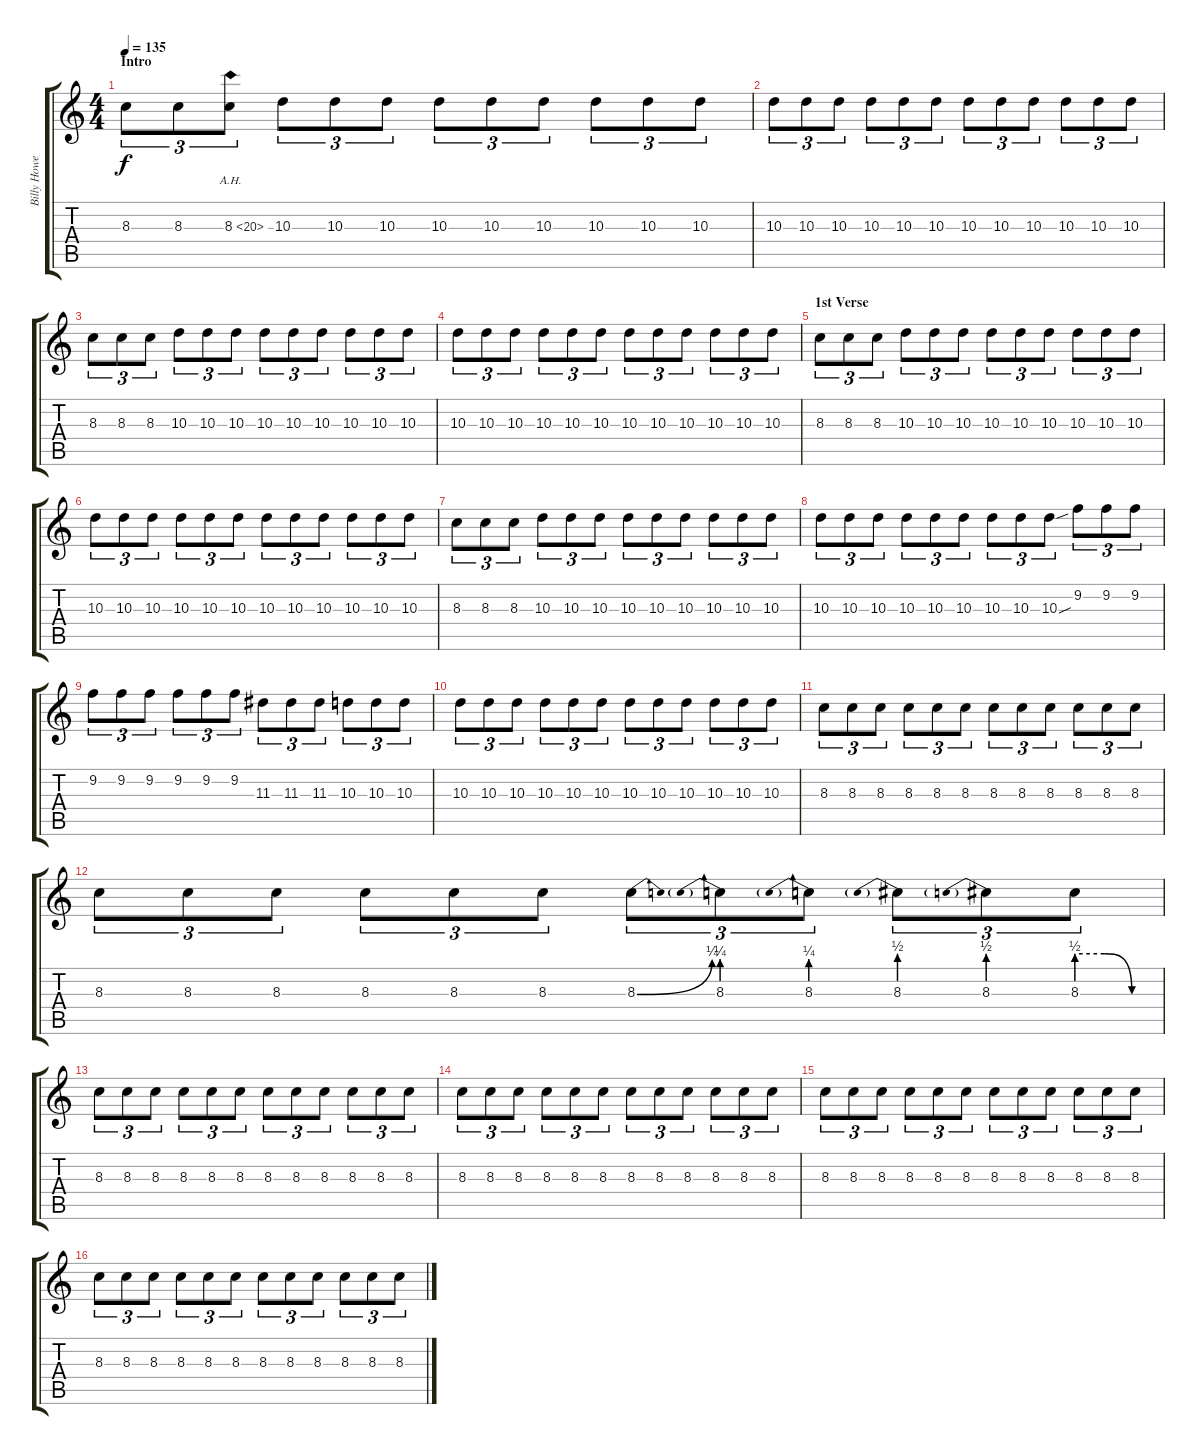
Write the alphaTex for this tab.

\track ("Billy Howerdell" "Billy Howe") {instrument distortionguitar}
\staff {score tabs}
\tuning (Db4 Ab3 E3 B2 Gb2 Db2) {hide}
\ts (4 4)
\section ("" "Intro")
\tempo 135
\clef g2
\ks c
8.3.8{tu (3 2) dy f instrument distortionguitar} 8.3.8{tu (3 2)} 8.3{ah 12}.8{tu (3 2)} 10.3.8{tu (3 2)} 10.3.8{tu (3 2)} 10.3.8{tu (3 2)} 10.3.8{tu (3 2)} 10.3.8{tu (3 2)} 10.3.8{tu (3 2)} 10.3.8{tu (3 2)} 10.3.8{tu (3 2)} 10.3.8{tu (3 2)} |
10.3.8{tu (3 2)} 10.3.8{tu (3 2)} 10.3.8{tu (3 2)} 10.3.8{tu (3 2)} 10.3.8{tu (3 2)} 10.3.8{tu (3 2)} 10.3.8{tu (3 2)} 10.3.8{tu (3 2)} 10.3.8{tu (3 2)} 10.3.8{tu (3 2)} 10.3.8{tu (3 2)} 10.3.8{tu (3 2)} |
8.3.8{tu (3 2)} 8.3.8{tu (3 2)} 8.3.8{tu (3 2)} 10.3.8{tu (3 2)} 10.3.8{tu (3 2)} 10.3.8{tu (3 2)} 10.3.8{tu (3 2)} 10.3.8{tu (3 2)} 10.3.8{tu (3 2)} 10.3.8{tu (3 2)} 10.3.8{tu (3 2)} 10.3.8{tu (3 2)} |
10.3.8{tu (3 2)} 10.3.8{tu (3 2)} 10.3.8{tu (3 2)} 10.3.8{tu (3 2)} 10.3.8{tu (3 2)} 10.3.8{tu (3 2)} 10.3.8{tu (3 2)} 10.3.8{tu (3 2)} 10.3.8{tu (3 2)} 10.3.8{tu (3 2)} 10.3.8{tu (3 2)} 10.3.8{tu (3 2)} |
\section ("" "1st Verse")
8.3.8{tu (3 2)} 8.3.8{tu (3 2)} 8.3.8{tu (3 2)} 10.3.8{tu (3 2)} 10.3.8{tu (3 2)} 10.3.8{tu (3 2)} 10.3.8{tu (3 2)} 10.3.8{tu (3 2)} 10.3.8{tu (3 2)} 10.3.8{tu (3 2)} 10.3.8{tu (3 2)} 10.3.8{tu (3 2)} |
10.3.8{tu (3 2)} 10.3.8{tu (3 2)} 10.3.8{tu (3 2)} 10.3.8{tu (3 2)} 10.3.8{tu (3 2)} 10.3.8{tu (3 2)} 10.3.8{tu (3 2)} 10.3.8{tu (3 2)} 10.3.8{tu (3 2)} 10.3.8{tu (3 2)} 10.3.8{tu (3 2)} 10.3.8{tu (3 2)} |
8.3.8{tu (3 2)} 8.3.8{tu (3 2)} 8.3.8{tu (3 2)} 10.3.8{tu (3 2)} 10.3.8{tu (3 2)} 10.3.8{tu (3 2)} 10.3.8{tu (3 2)} 10.3.8{tu (3 2)} 10.3.8{tu (3 2)} 10.3.8{tu (3 2)} 10.3.8{tu (3 2)} 10.3.8{tu (3 2)} |
10.3.8{tu (3 2)} 10.3.8{tu (3 2)} 10.3.8{tu (3 2)} 10.3.8{tu (3 2)} 10.3.8{tu (3 2)} 10.3.8{tu (3 2)} 10.3.8{tu (3 2)} 10.3.8{tu (3 2)} 10.3{sou}.8{tu (3 2)} 9.2.8{tu (3 2)} 9.2.8{tu (3 2)} 9.2.8{tu (3 2)} |
9.2.8{tu (3 2)} 9.2.8{tu (3 2)} 9.2.8{tu (3 2)} 9.2.8{tu (3 2)} 9.2.8{tu (3 2)} 9.2.8{tu (3 2)} 11.3.8{tu (3 2)} 11.3.8{tu (3 2)} 11.3.8{tu (3 2)} 10.3.8{tu (3 2)} 10.3.8{tu (3 2)} 10.3.8{tu (3 2)} |
10.3.8{tu (3 2)} 10.3.8{tu (3 2)} 10.3.8{tu (3 2)} 10.3.8{tu (3 2)} 10.3.8{tu (3 2)} 10.3.8{tu (3 2)} 10.3.8{tu (3 2)} 10.3.8{tu (3 2)} 10.3.8{tu (3 2)} 10.3.8{tu (3 2)} 10.3.8{tu (3 2)} 10.3.8{tu (3 2)} |
8.3.8{tu (3 2)} 8.3.8{tu (3 2)} 8.3.8{tu (3 2)} 8.3.8{tu (3 2)} 8.3.8{tu (3 2)} 8.3.8{tu (3 2)} 8.3.8{tu (3 2)} 8.3.8{tu (3 2)} 8.3.8{tu (3 2)} 8.3.8{tu (3 2)} 8.3.8{tu (3 2)} 8.3.8{tu (3 2)} |
8.3.8{tu (3 2)} 8.3.8{tu (3 2)} 8.3.8{tu (3 2)} 8.3.8{tu (3 2)} 8.3.8{tu (3 2)} 8.3.8{tu (3 2)} 8.3{be (bend 0 0 60 1)}.8{tu (3 2)} 8.3{be (prebend 0 1 60 1)}.8{tu (3 2)} 8.3{be (prebend 0 1 60 1)}.8{tu (3 2)} 8.3{be (prebend 0 2 60 2)}.8{tu (3 2)} 8.3{be (prebend 0 2 60 2)}.8{tu (3 2)} 8.3{be (custom 0 2 20 2 40 0 60 0)}.8{tu (3 2)} |
8.3.8{tu (3 2)} 8.3.8{tu (3 2)} 8.3.8{tu (3 2)} 8.3.8{tu (3 2)} 8.3.8{tu (3 2)} 8.3.8{tu (3 2)} 8.3.8{tu (3 2)} 8.3.8{tu (3 2)} 8.3.8{tu (3 2)} 8.3.8{tu (3 2)} 8.3.8{tu (3 2)} 8.3.8{tu (3 2)} |
8.3.8{tu (3 2)} 8.3.8{tu (3 2)} 8.3.8{tu (3 2)} 8.3.8{tu (3 2)} 8.3.8{tu (3 2)} 8.3.8{tu (3 2)} 8.3.8{tu (3 2)} 8.3.8{tu (3 2)} 8.3.8{tu (3 2)} 8.3.8{tu (3 2)} 8.3.8{tu (3 2)} 8.3.8{tu (3 2)} |
8.3.8{tu (3 2)} 8.3.8{tu (3 2)} 8.3.8{tu (3 2)} 8.3.8{tu (3 2)} 8.3.8{tu (3 2)} 8.3.8{tu (3 2)} 8.3.8{tu (3 2)} 8.3.8{tu (3 2)} 8.3.8{tu (3 2)} 8.3.8{tu (3 2)} 8.3.8{tu (3 2)} 8.3.8{tu (3 2)} |
8.3.8{tu (3 2) volume 5} 8.3.8{tu (3 2)} 8.3.8{tu (3 2)} 8.3.8{tu (3 2)} 8.3.8{tu (3 2)} 8.3.8{tu (3 2)} 8.3.8{tu (3 2)} 8.3.8{tu (3 2)} 8.3.8{tu (3 2)} 8.3.8{tu (3 2)} 8.3.8{tu (3 2)} 8.3.8{tu (3 2)}
